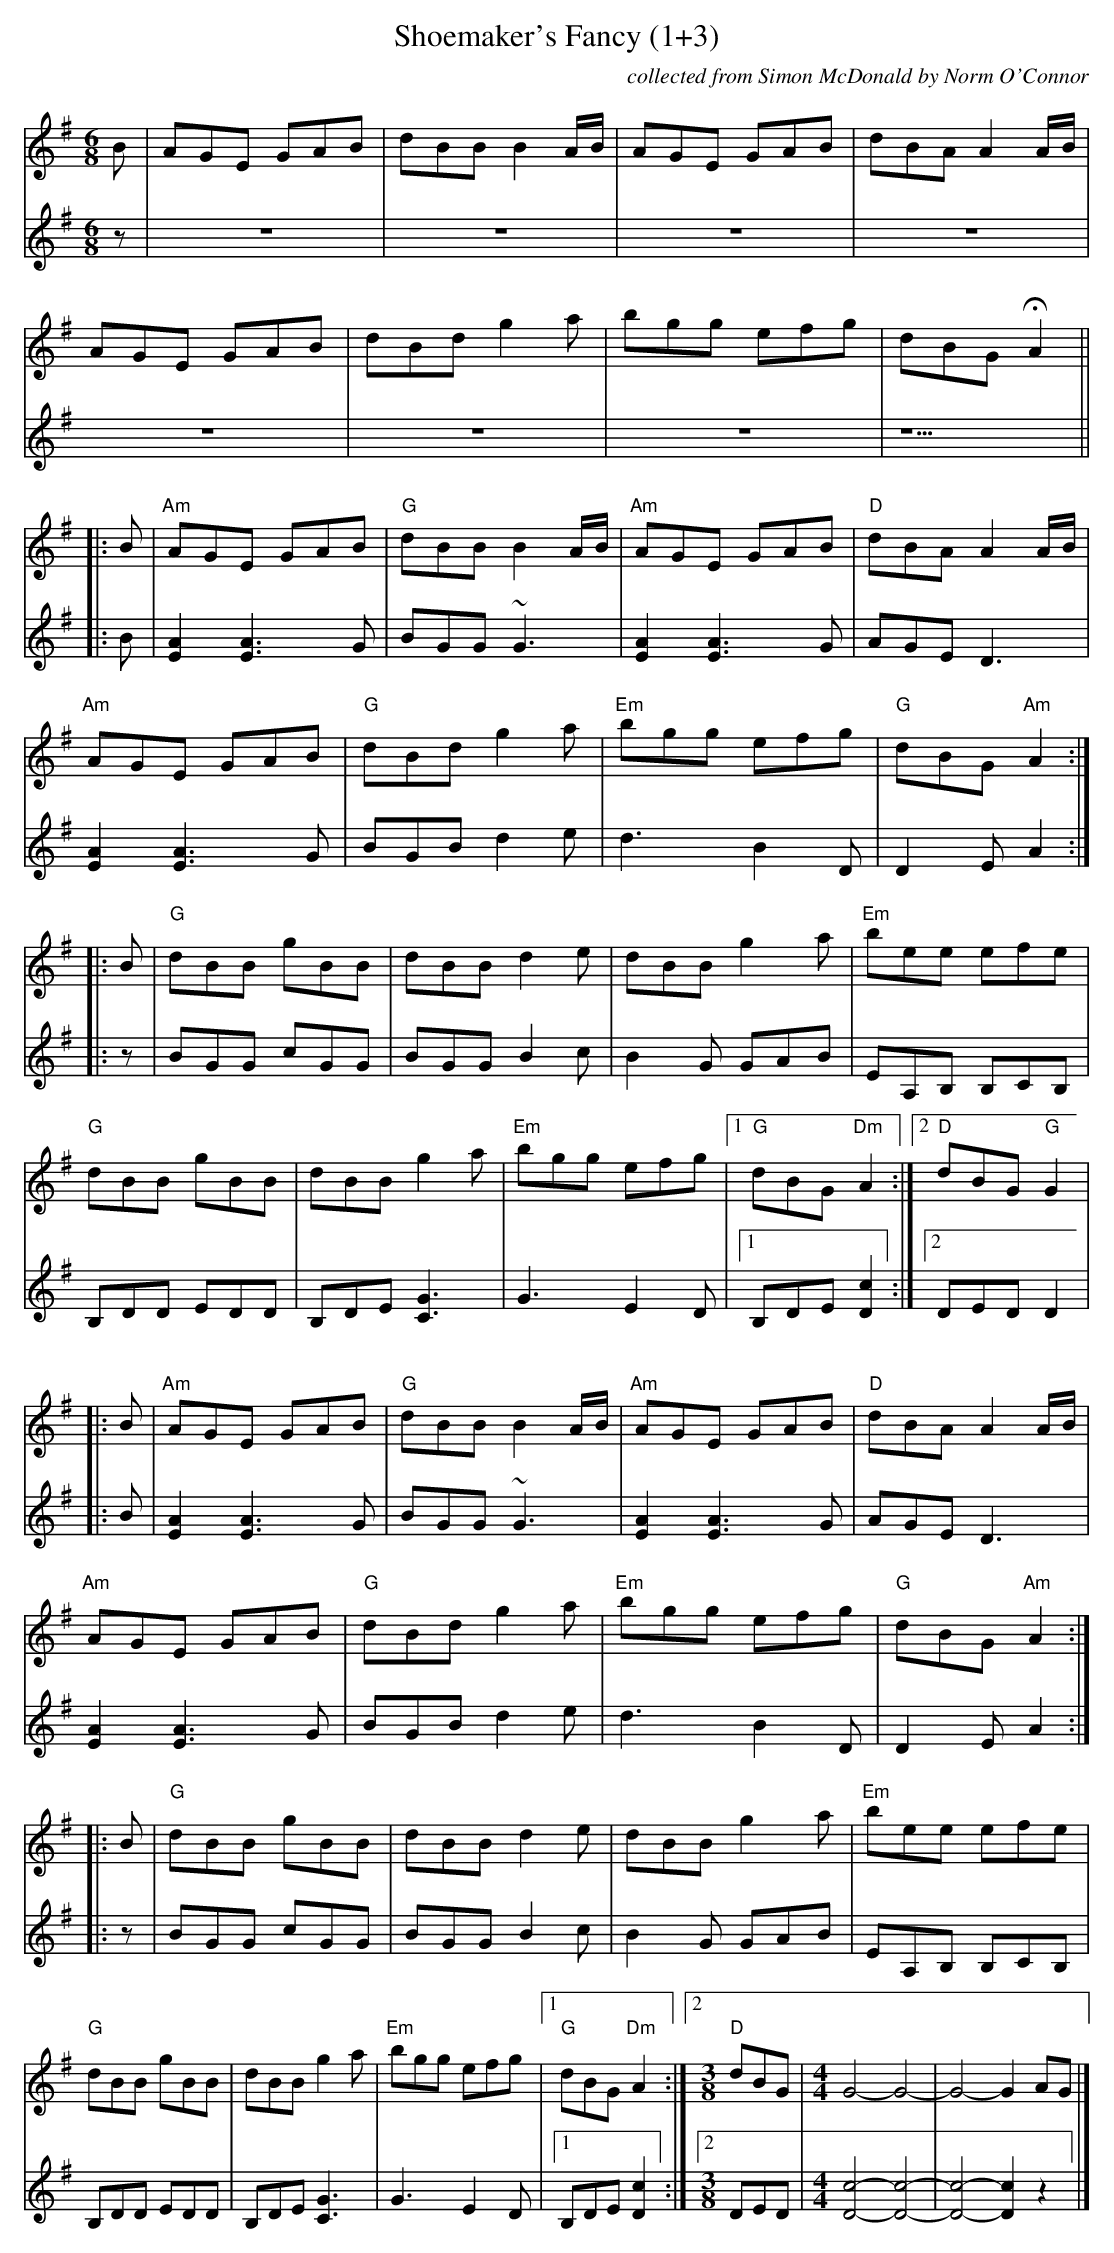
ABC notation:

X:1
T:Shoemaker's Fancy (1+3)
C:collected from Simon McDonald by Norm O'Connor
M:6/8
L:1/8
K:G
V:1
B|AGE GAB|dBB B2A/B/|AGE GAB|dBA A2A/B/|
AGE GAB|dBd g2a|bgg efg|dBGHA2||
|:B|"Am"AGE GAB|"G"dBB B2A/B/|"Am"AGE GAB|"D"dBA A2A/B/|
"Am"AGE GAB|"G"dBd g2a|"Em"bgg efg|"G"dBG "Am"A2:|
|:B|"G"dBB gBB|dBB d2e|dBB g2a|"Em"bee efe|
"G"dBB gBB|dBBg2a|"Em"bgg efg|1"G"dBG "Dm"A2:|2"D"dBG "G"G2|
|:B|"Am"AGE GAB|"G"dBB B2A/B/|"Am"AGE GAB|"D"dBA A2A/B/|
"Am"AGE GAB|"G"dBd g2a|"Em"bgg efg|"G"dBG "Am"A2:|
|:B|"G"dBB gBB|dBB d2e|dBB g2a|"Em"bee efe|
"G"dBB gBB|dBBg2a|"Em"bgg efg|1"G"dBG "Dm"A2:|2\
M:3/8
"D"dBG|\
M:4/4
G4-G4|-G4-G2AG|]
V:2
z|z6|z6|z6|z6|
z6|z6|z6|z5||
|:B|[A2E2][A3E3]G|BGG ~G3|[A2E2][A3E3]G|AGE D3|
[A2E2][A3E3]G|BGB d2e|d3B2D|D2EA2:|
|:z|BGG cGG|BGG B2c|B2G GAB|EA,B, B,CB,|
B,DD EDD|B,DE [C3G3]|G3E2D|1B,DE [D2c2]:|2DED D2|
|:B|[A2E2][A3E3]G|BGG ~G3|[A2E2][A3E3]G|AGE D3|
[A2E2][A3E3]G|BGB d2e|d3B2D|D2EA2:|
|:z|BGG cGG|BGG B2c|B2G GAB|EA,B, B,CB,|
B,DD EDD|B,DE [C3G3]|G3E2D|1B,DE [D2c2]:|2\
M:3/8
DED|\
M:4/4
[D4c4]-[D4c4]-|-[D4c4]-[D2c2]z2|]
